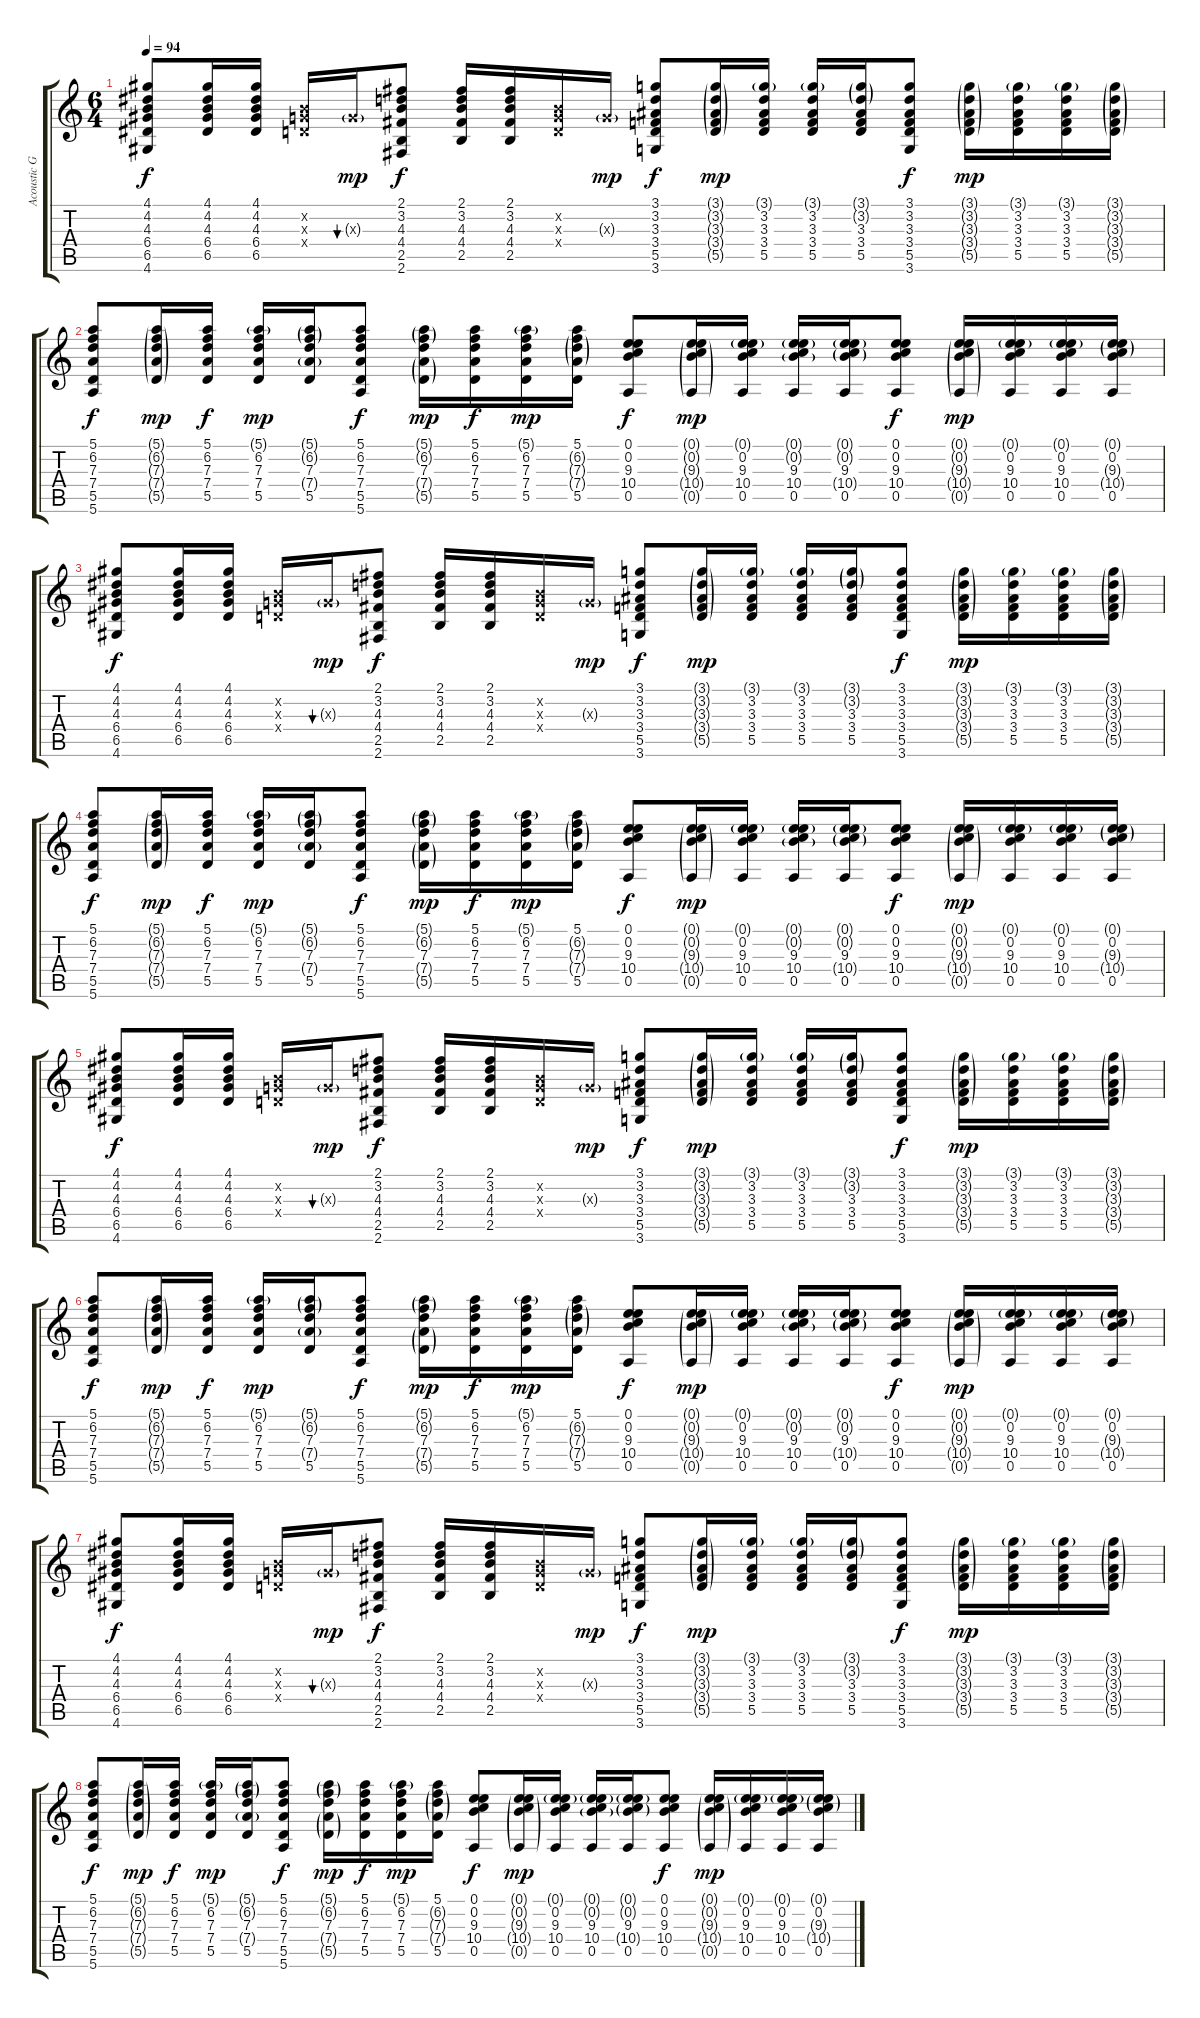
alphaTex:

\track ("Acoustic Guitar" "Acoustic G") {instrument acousticguitarsteel}
\staff {score tabs}
\tuning (E4 B3 G3 D3 A2 E2) {hide}
\ts (6 4)
\tempo 94
\clef g2
\ks c
(4.1 4.2 4.3 6.4 6.5 4.6).8{dy f} (4.1 4.2 4.3 6.4 6.5).16 (4.1 4.2 4.3 6.4 6.5).16 (0.2{x} 0.3{x} 0.4{x}).16 0.3{g x}.16{bu 60 dy mp} (2.1 3.2 4.3 4.4 2.5 2.6).8{dy f} (2.1 3.2 4.3 4.4 2.5).16 (2.1 3.2 4.3 4.4 2.5).16 (0.2{x} 0.3{x} 0.4{x}).16 0.3{g x}.16{dy mp} (3.1 3.2 3.3 3.4 5.5 3.6).8{dy f} (3.1{g} 3.2{g} 3.3{g} 3.4{g} 5.5{g}).16{dy mp} (3.1{g} 3.2 3.3 3.4 5.5).16 (3.1{g} 3.2 3.3 3.4 5.5).16 (3.1{g} 3.2{g} 3.3 3.4 5.5).16 (3.1 3.2 3.3 3.4 5.5 3.6).8{dy f} (3.1{g} 3.2{g} 3.3{g} 3.4{g} 5.5{g}).16{dy mp} (3.1{g} 3.2 3.3 3.4 5.5).16 (3.1{g} 3.2 3.3 3.4 5.5).16 (3.1{g} 3.2{g} 3.3{g} 3.4{g} 5.5{g}).16 |
(5.1 6.2 7.3 7.4 5.5 5.6).8{dy f} (5.1{g} 6.2{g} 7.3{g} 7.4{g} 5.5{g}).16{dy mp} (5.1 6.2 7.3 7.4 5.5).16{dy f} (5.1{g} 6.2 7.3 7.4 5.5).16{dy mp} (5.1{g} 6.2{g} 7.3 7.4{g} 5.5).16 (5.1 6.2 7.3 7.4 5.5 5.6).8{dy f} (5.1{g} 6.2{g} 7.3 7.4{g} 5.5{g}).16{dy mp} (5.1 6.2 7.3 7.4 5.5).16{dy f} (5.1{g} 6.2 7.3 7.4 5.5).16{dy mp} (5.1 6.2{g} 7.3{g} 7.4{g} 5.5).16 (0.1 0.2 9.3 10.4 0.5).8{dy f} (0.1{g} 0.2{g} 9.3{g} 10.4{g} 0.5{g}).16{dy mp} (0.1{g} 0.2 9.3 10.4 0.5).16 (0.1{g} 0.2{g} 9.3 10.4 0.5).16 (0.1{g} 0.2{g} 9.3 10.4{g} 0.5).16 (0.1 0.2 9.3 10.4 0.5).8{dy f} (0.1{g} 0.2{g} 9.3{g} 10.4{g} 0.5{g}).16{dy mp} (0.1{g} 0.2 9.3 10.4 0.5).16 (0.1{g} 0.2 9.3 10.4 0.5).16 (0.1{g} 0.2 9.3{g} 10.4{g} 0.5).16 |
(4.1 4.2 4.3 6.4 6.5 4.6).8{dy f} (4.1 4.2 4.3 6.4 6.5).16 (4.1 4.2 4.3 6.4 6.5).16 (0.2{x} 0.3{x} 0.4{x}).16 0.3{g x}.16{bu 60 dy mp} (2.1 3.2 4.3 4.4 2.5 2.6).8{dy f} (2.1 3.2 4.3 4.4 2.5).16 (2.1 3.2 4.3 4.4 2.5).16 (0.2{x} 0.3{x} 0.4{x}).16 0.3{g x}.16{dy mp} (3.1 3.2 3.3 3.4 5.5 3.6).8{dy f} (3.1{g} 3.2{g} 3.3{g} 3.4{g} 5.5{g}).16{dy mp} (3.1{g} 3.2 3.3 3.4 5.5).16 (3.1{g} 3.2 3.3 3.4 5.5).16 (3.1{g} 3.2{g} 3.3 3.4 5.5).16 (3.1 3.2 3.3 3.4 5.5 3.6).8{dy f} (3.1{g} 3.2{g} 3.3{g} 3.4{g} 5.5{g}).16{dy mp} (3.1{g} 3.2 3.3 3.4 5.5).16 (3.1{g} 3.2 3.3 3.4 5.5).16 (3.1{g} 3.2{g} 3.3{g} 3.4{g} 5.5{g}).16 |
(5.1 6.2 7.3 7.4 5.5 5.6).8{dy f} (5.1{g} 6.2{g} 7.3{g} 7.4{g} 5.5{g}).16{dy mp} (5.1 6.2 7.3 7.4 5.5).16{dy f} (5.1{g} 6.2 7.3 7.4 5.5).16{dy mp} (5.1{g} 6.2{g} 7.3 7.4{g} 5.5).16 (5.1 6.2 7.3 7.4 5.5 5.6).8{dy f} (5.1{g} 6.2{g} 7.3 7.4{g} 5.5{g}).16{dy mp} (5.1 6.2 7.3 7.4 5.5).16{dy f} (5.1{g} 6.2 7.3 7.4 5.5).16{dy mp} (5.1 6.2{g} 7.3{g} 7.4{g} 5.5).16 (0.1 0.2 9.3 10.4 0.5).8{dy f} (0.1{g} 0.2{g} 9.3{g} 10.4{g} 0.5{g}).16{dy mp} (0.1{g} 0.2 9.3 10.4 0.5).16 (0.1{g} 0.2{g} 9.3 10.4 0.5).16 (0.1{g} 0.2{g} 9.3 10.4{g} 0.5).16 (0.1 0.2 9.3 10.4 0.5).8{dy f} (0.1{g} 0.2{g} 9.3{g} 10.4{g} 0.5{g}).16{dy mp} (0.1{g} 0.2 9.3 10.4 0.5).16 (0.1{g} 0.2 9.3 10.4 0.5).16 (0.1{g} 0.2 9.3{g} 10.4{g} 0.5).16 |
(4.1 4.2 4.3 6.4 6.5 4.6).8{dy f} (4.1 4.2 4.3 6.4 6.5).16 (4.1 4.2 4.3 6.4 6.5).16 (0.2{x} 0.3{x} 0.4{x}).16 0.3{g x}.16{bu 60 dy mp} (2.1 3.2 4.3 4.4 2.5 2.6).8{dy f} (2.1 3.2 4.3 4.4 2.5).16 (2.1 3.2 4.3 4.4 2.5).16 (0.2{x} 0.3{x} 0.4{x}).16 0.3{g x}.16{dy mp} (3.1 3.2 3.3 3.4 5.5 3.6).8{dy f} (3.1{g} 3.2{g} 3.3{g} 3.4{g} 5.5{g}).16{dy mp} (3.1{g} 3.2 3.3 3.4 5.5).16 (3.1{g} 3.2 3.3 3.4 5.5).16 (3.1{g} 3.2{g} 3.3 3.4 5.5).16 (3.1 3.2 3.3 3.4 5.5 3.6).8{dy f} (3.1{g} 3.2{g} 3.3{g} 3.4{g} 5.5{g}).16{dy mp} (3.1{g} 3.2 3.3 3.4 5.5).16 (3.1{g} 3.2 3.3 3.4 5.5).16 (3.1{g} 3.2{g} 3.3{g} 3.4{g} 5.5{g}).16 |
(5.1 6.2 7.3 7.4 5.5 5.6).8{dy f} (5.1{g} 6.2{g} 7.3{g} 7.4{g} 5.5{g}).16{dy mp} (5.1 6.2 7.3 7.4 5.5).16{dy f} (5.1{g} 6.2 7.3 7.4 5.5).16{dy mp} (5.1{g} 6.2{g} 7.3 7.4{g} 5.5).16 (5.1 6.2 7.3 7.4 5.5 5.6).8{dy f} (5.1{g} 6.2{g} 7.3 7.4{g} 5.5{g}).16{dy mp} (5.1 6.2 7.3 7.4 5.5).16{dy f} (5.1{g} 6.2 7.3 7.4 5.5).16{dy mp} (5.1 6.2{g} 7.3{g} 7.4{g} 5.5).16 (0.1 0.2 9.3 10.4 0.5).8{dy f} (0.1{g} 0.2{g} 9.3{g} 10.4{g} 0.5{g}).16{dy mp} (0.1{g} 0.2 9.3 10.4 0.5).16 (0.1{g} 0.2{g} 9.3 10.4 0.5).16 (0.1{g} 0.2{g} 9.3 10.4{g} 0.5).16 (0.1 0.2 9.3 10.4 0.5).8{dy f} (0.1{g} 0.2{g} 9.3{g} 10.4{g} 0.5{g}).16{dy mp} (0.1{g} 0.2 9.3 10.4 0.5).16 (0.1{g} 0.2 9.3 10.4 0.5).16 (0.1{g} 0.2 9.3{g} 10.4{g} 0.5).16 |
(4.1 4.2 4.3 6.4 6.5 4.6).8{dy f} (4.1 4.2 4.3 6.4 6.5).16 (4.1 4.2 4.3 6.4 6.5).16 (0.2{x} 0.3{x} 0.4{x}).16 0.3{g x}.16{bu 60 dy mp} (2.1 3.2 4.3 4.4 2.5 2.6).8{dy f} (2.1 3.2 4.3 4.4 2.5).16 (2.1 3.2 4.3 4.4 2.5).16 (0.2{x} 0.3{x} 0.4{x}).16 0.3{g x}.16{dy mp} (3.1 3.2 3.3 3.4 5.5 3.6).8{dy f} (3.1{g} 3.2{g} 3.3{g} 3.4{g} 5.5{g}).16{dy mp} (3.1{g} 3.2 3.3 3.4 5.5).16 (3.1{g} 3.2 3.3 3.4 5.5).16 (3.1{g} 3.2{g} 3.3 3.4 5.5).16 (3.1 3.2 3.3 3.4 5.5 3.6).8{dy f} (3.1{g} 3.2{g} 3.3{g} 3.4{g} 5.5{g}).16{dy mp} (3.1{g} 3.2 3.3 3.4 5.5).16 (3.1{g} 3.2 3.3 3.4 5.5).16 (3.1{g} 3.2{g} 3.3{g} 3.4{g} 5.5{g}).16 |
(5.1 6.2 7.3 7.4 5.5 5.6).8{dy f} (5.1{g} 6.2{g} 7.3{g} 7.4{g} 5.5{g}).16{dy mp} (5.1 6.2 7.3 7.4 5.5).16{dy f} (5.1{g} 6.2 7.3 7.4 5.5).16{dy mp} (5.1{g} 6.2{g} 7.3 7.4{g} 5.5).16 (5.1 6.2 7.3 7.4 5.5 5.6).8{dy f} (5.1{g} 6.2{g} 7.3 7.4{g} 5.5{g}).16{dy mp} (5.1 6.2 7.3 7.4 5.5).16{dy f} (5.1{g} 6.2 7.3 7.4 5.5).16{dy mp} (5.1 6.2{g} 7.3{g} 7.4{g} 5.5).16 (0.1 0.2 9.3 10.4 0.5).8{dy f} (0.1{g} 0.2{g} 9.3{g} 10.4{g} 0.5{g}).16{dy mp} (0.1{g} 0.2 9.3 10.4 0.5).16 (0.1{g} 0.2{g} 9.3 10.4 0.5).16 (0.1{g} 0.2{g} 9.3 10.4{g} 0.5).16 (0.1 0.2 9.3 10.4 0.5).8{dy f} (0.1{g} 0.2{g} 9.3{g} 10.4{g} 0.5{g}).16{dy mp} (0.1{g} 0.2 9.3 10.4 0.5).16 (0.1{g} 0.2 9.3 10.4 0.5).16 (0.1{g} 0.2 9.3{g} 10.4{g} 0.5).16
